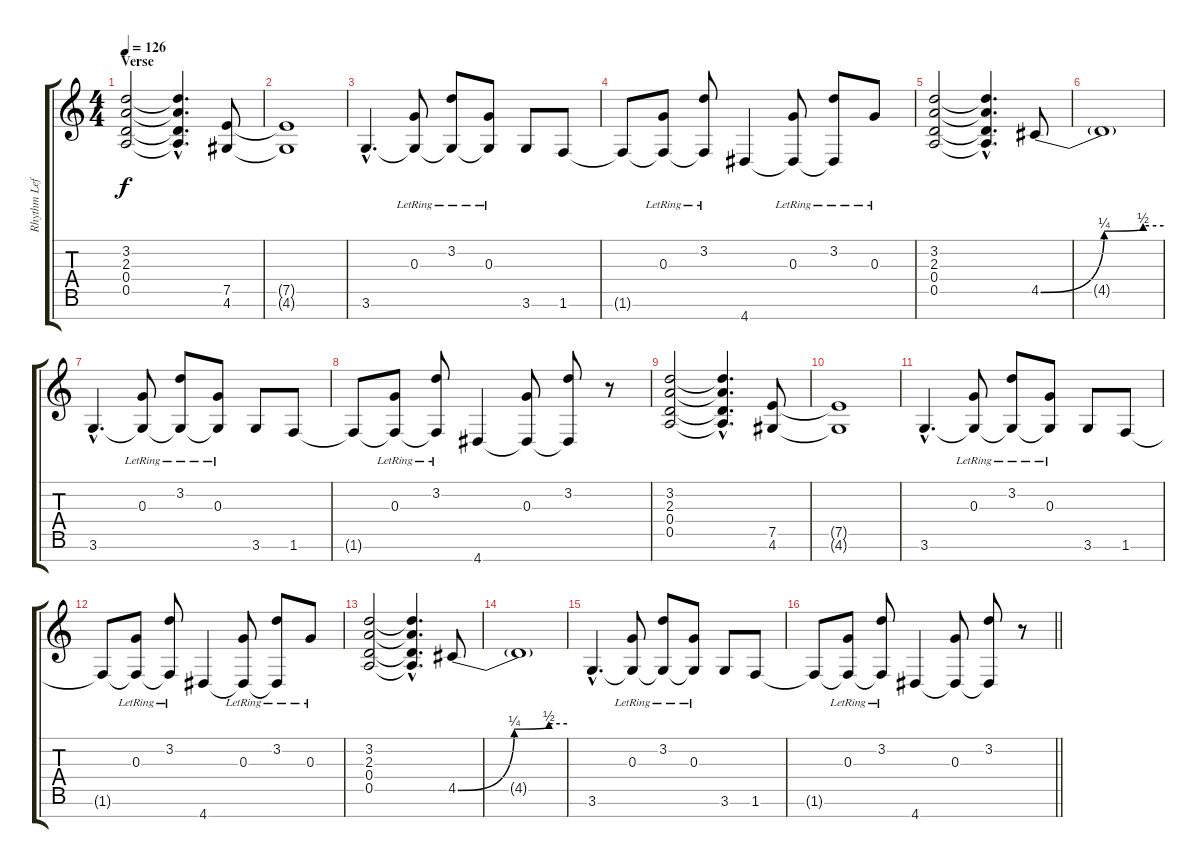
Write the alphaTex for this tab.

\track ("Rhythm Left" "Rhythm Lef") {instrument distortionguitar}
\staff {score tabs}
\tuning (E4 B3 G3 D3 A2 E2 B1) {hide}
\ts (4 4)
\section ("" "Verse")
\tempo 126
\clef g2
\ks c
(3.2 2.3 0.4 0.5).2{dy f} (3.2{hac t} 2.3{hac t} 0.4{hac t} 0.5{hac t}).4{d} (7.5 4.6).8 |
(7.5{t} 4.6{t}).1 |
3.6{hac}.4{d} (0.3{lr} 3.6{t}).8 (3.2{lr} 3.6{t}).8 (0.3{lr} 3.6{t}).8 3.6.8 1.6.8 |
1.6{t}.8 (0.3{lr} 1.6{t}).8 (3.2{lr} 1.6{t}).8 4.7.4 (0.3{lr} 4.7{t}).8 (3.2{lr} 4.7{t}).8 0.3{lr}.8 |
(3.2 2.3 0.4 0.5).2 (3.2{hac t} 2.3{hac t} 0.4{hac t} 0.5{hac t}).4{d} 4.5{be (custom 0 0 31 1 50 2 60 2)}.8 |
4.5{t}.1 |
3.6{hac}.4{d} (0.3{lr} 3.6{t}).8 (3.2{lr} 3.6{t}).8 (0.3{lr} 3.6{t}).8 3.6.8 1.6.8 |
1.6{t}.8 (0.3{lr} 1.6{t}).8 (3.2{lr} 1.6{t}).8 4.7.4 (0.3 4.7{t}).8 (3.2 4.7{t}).8 r.8 |
(3.2 2.3 0.4 0.5).2 (3.2{hac t} 2.3{hac t} 0.4{hac t} 0.5{hac t}).4{d} (7.5 4.6).8 |
(7.5{t} 4.6{t}).1 |
3.6{hac}.4{d} (0.3{lr} 3.6{t}).8 (3.2{lr} 3.6{t}).8 (0.3{lr} 3.6{t}).8 3.6.8 1.6.8 |
1.6{t}.8 (0.3{lr} 1.6{t}).8 (3.2{lr} 1.6{t}).8 4.7.4 (0.3{lr} 4.7{t}).8 (3.2{lr} 4.7{t}).8 0.3{lr}.8 |
(3.2 2.3 0.4 0.5).2 (3.2{hac t} 2.3{hac t} 0.4{hac t} 0.5{hac t}).4{d} 4.5{be (custom 0 0 31 1 50 2 60 2)}.8 |
4.5{t}.1 |
3.6{hac}.4{d} (0.3{lr} 3.6{t}).8 (3.2{lr} 3.6{t}).8 (0.3{lr} 3.6{t}).8 3.6.8 1.6.8 |
\barLineRight lightlight
1.6{t}.8 (0.3{lr} 1.6{t}).8 (3.2{lr} 1.6{t}).8 4.7.4 (0.3 4.7{t}).8 (3.2 4.7{t}).8 r.8
